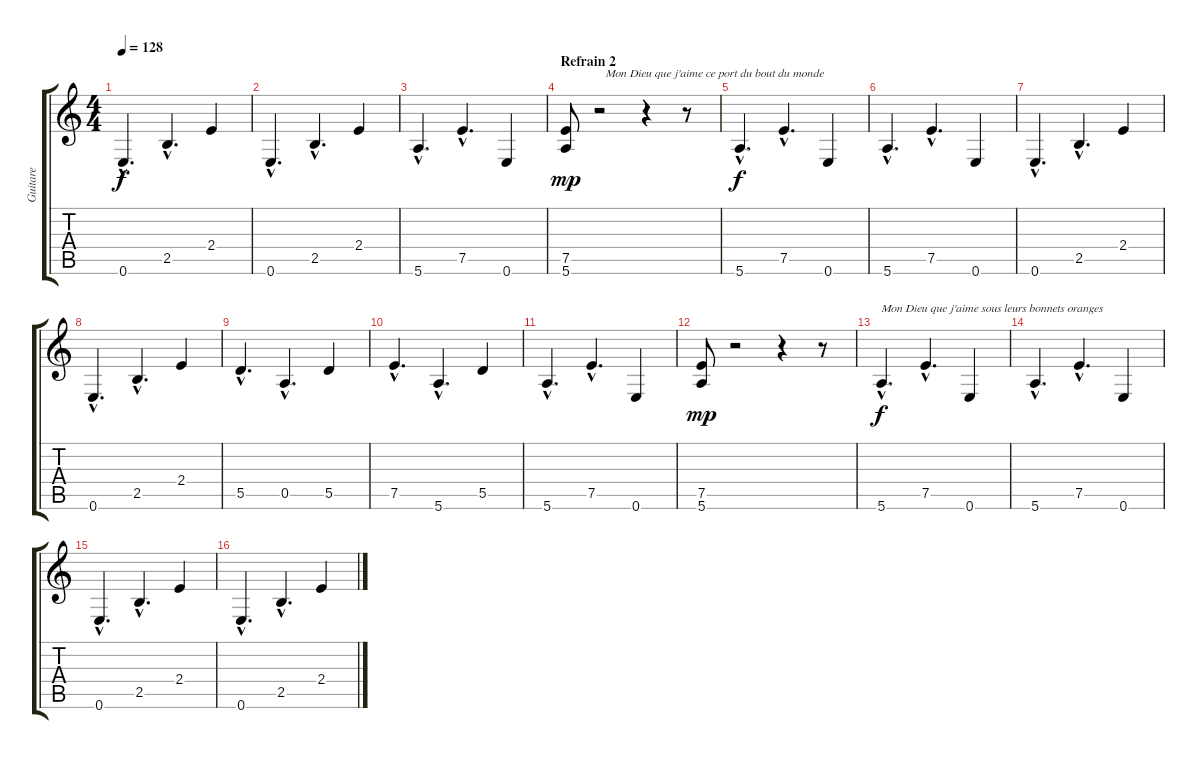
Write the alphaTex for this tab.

\track ("Guitare " "Guitare ") {instrument acousticguitarsteel}
\staff {score tabs}
\tuning (E4 B3 G3 D3 A2 E2) {hide}
\ts (4 4)
\tempo 128
\clef g2
\ks c
0.6{hac}.4{d dy f} 2.5{hac}.4{d} 2.4.4 |
0.6{hac}.4{d} 2.5{hac}.4{d} 2.4.4 |
5.6{hac}.4{d} 7.5{hac}.4{d} 0.6.4 |
\section ("" "Refrain 2")
(7.5 5.6).8{dy mp} r.2{txt "  Mon Dieu que j'aime ce port du bout du monde"} r.4 r.8 |
5.6{hac}.4{d dy f} 7.5{hac}.4{d} 0.6.4 |
5.6{hac}.4{d} 7.5{hac}.4{d} 0.6.4 |
0.6{hac}.4{d} 2.5{hac}.4{d} 2.4.4 |
0.6{hac}.4{d} 2.5{hac}.4{d} 2.4.4 |
5.5{hac}.4{d} 0.5{hac}.4{d} 5.5.4 |
7.5{hac}.4{d} 5.6{hac}.4{d} 5.5.4 |
5.6{hac}.4{d} 7.5{hac}.4{d} 0.6.4 |
(7.5 5.6).8{dy mp} r.2 r.4 r.8 |
5.6{hac}.4{d txt "Mon Dieu que j'aime sous leurs bonnets oranges" dy f} 7.5{hac}.4{d} 0.6.4 |
5.6{hac}.4{d} 7.5{hac}.4{d} 0.6.4 |
0.6{hac}.4{d} 2.5{hac}.4{d} 2.4.4 |
0.6{hac}.4{d} 2.5{hac}.4{d} 2.4.4
